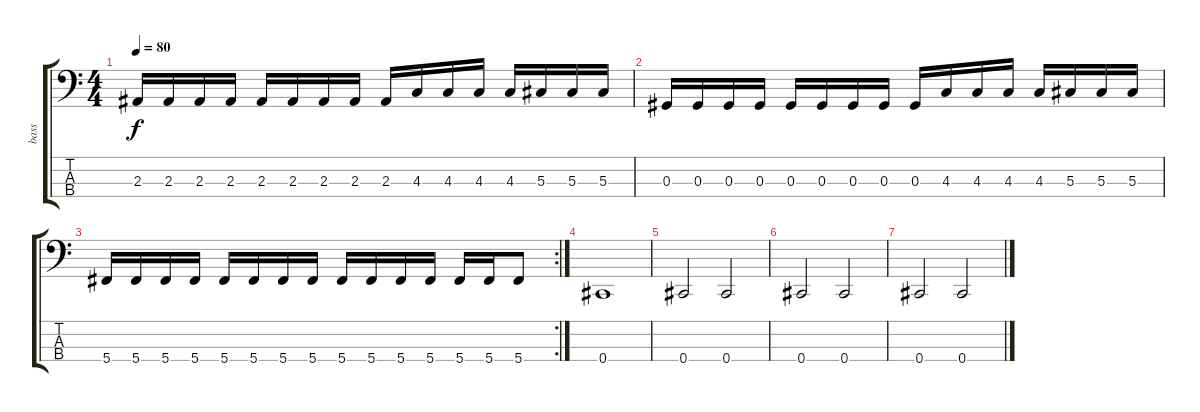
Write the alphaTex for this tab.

\track ("bass" "bass") {instrument electricbassfinger}
\staff {score tabs}
\tuning (Gb2 Db2 Ab1 Db1) {hide}
\ts (4 4)
\tempo 80
\clef f4
\ks c
2.3.16{dy f} 2.3.16 2.3.16 2.3.16 2.3.16 2.3.16 2.3.16 2.3.16 2.3.16 4.3.16 4.3.16 4.3.16 4.3.16 5.3.16 5.3.16 5.3.16 |
0.3.16 0.3.16 0.3.16 0.3.16 0.3.16 0.3.16 0.3.16 0.3.16 0.3.16 4.3.16 4.3.16 4.3.16 4.3.16 5.3.16 5.3.16 5.3.16 |
\rc 2
5.4.16 5.4.16 5.4.16 5.4.16 5.4.16 5.4.16 5.4.16 5.4.16 5.4.16 5.4.16 5.4.16 5.4.16 5.4.16 5.4.16 5.4.8 |
0.4.1 |
0.4.2 0.4.2 |
0.4.2 0.4.2 |
0.4.2 0.4.2
